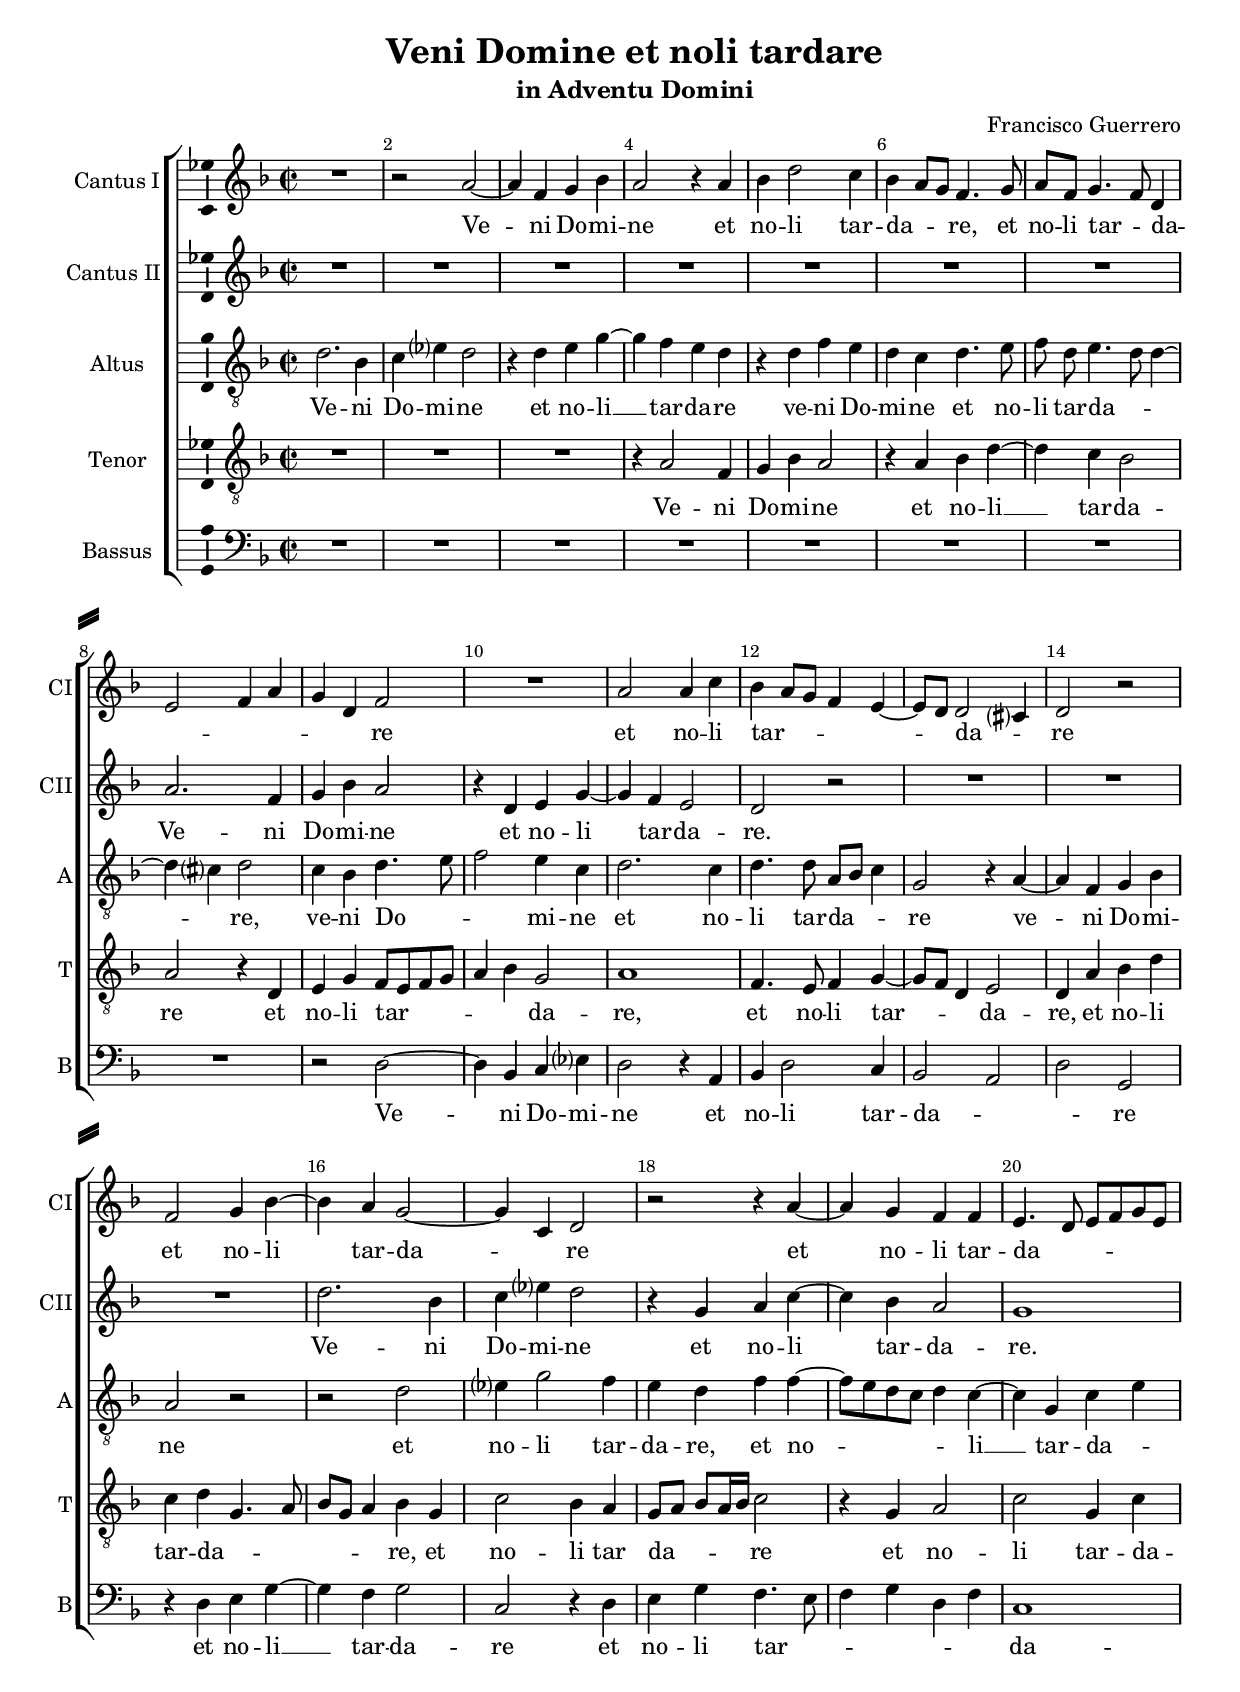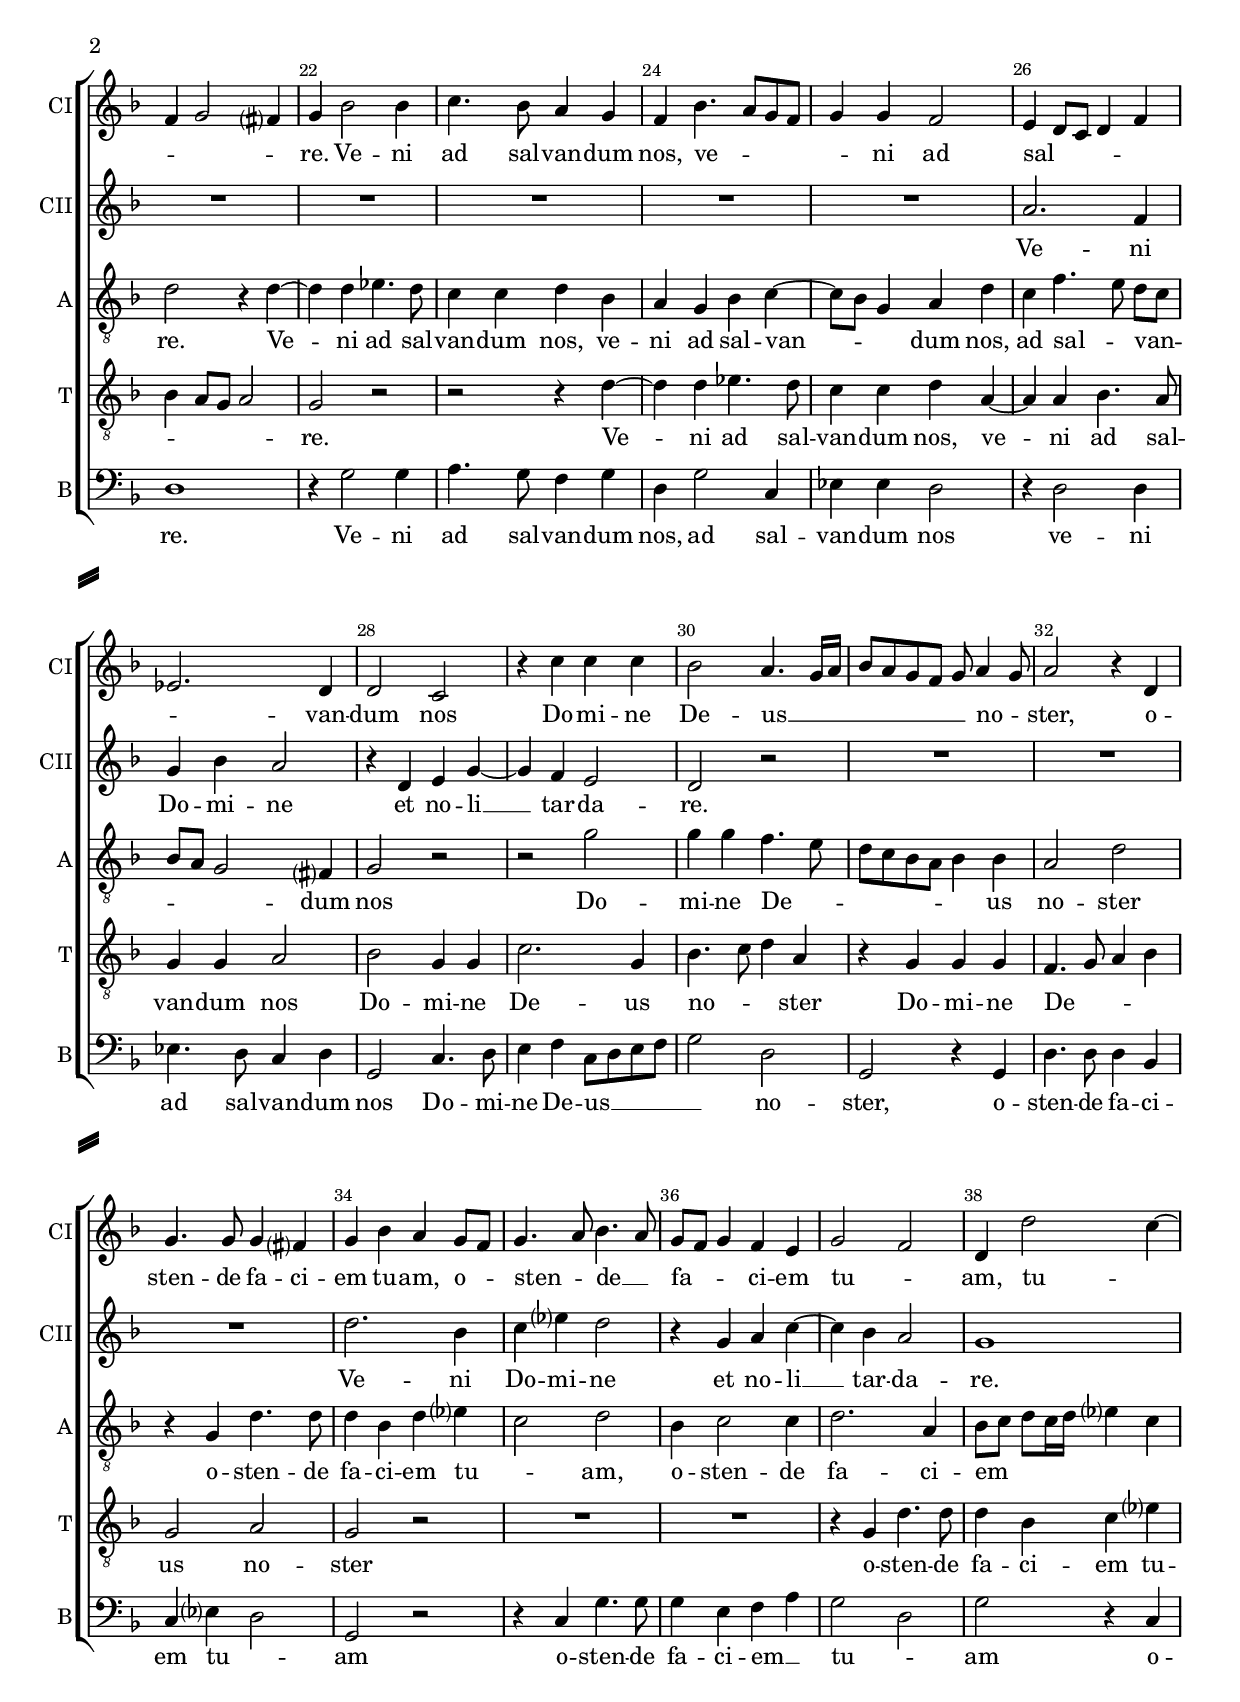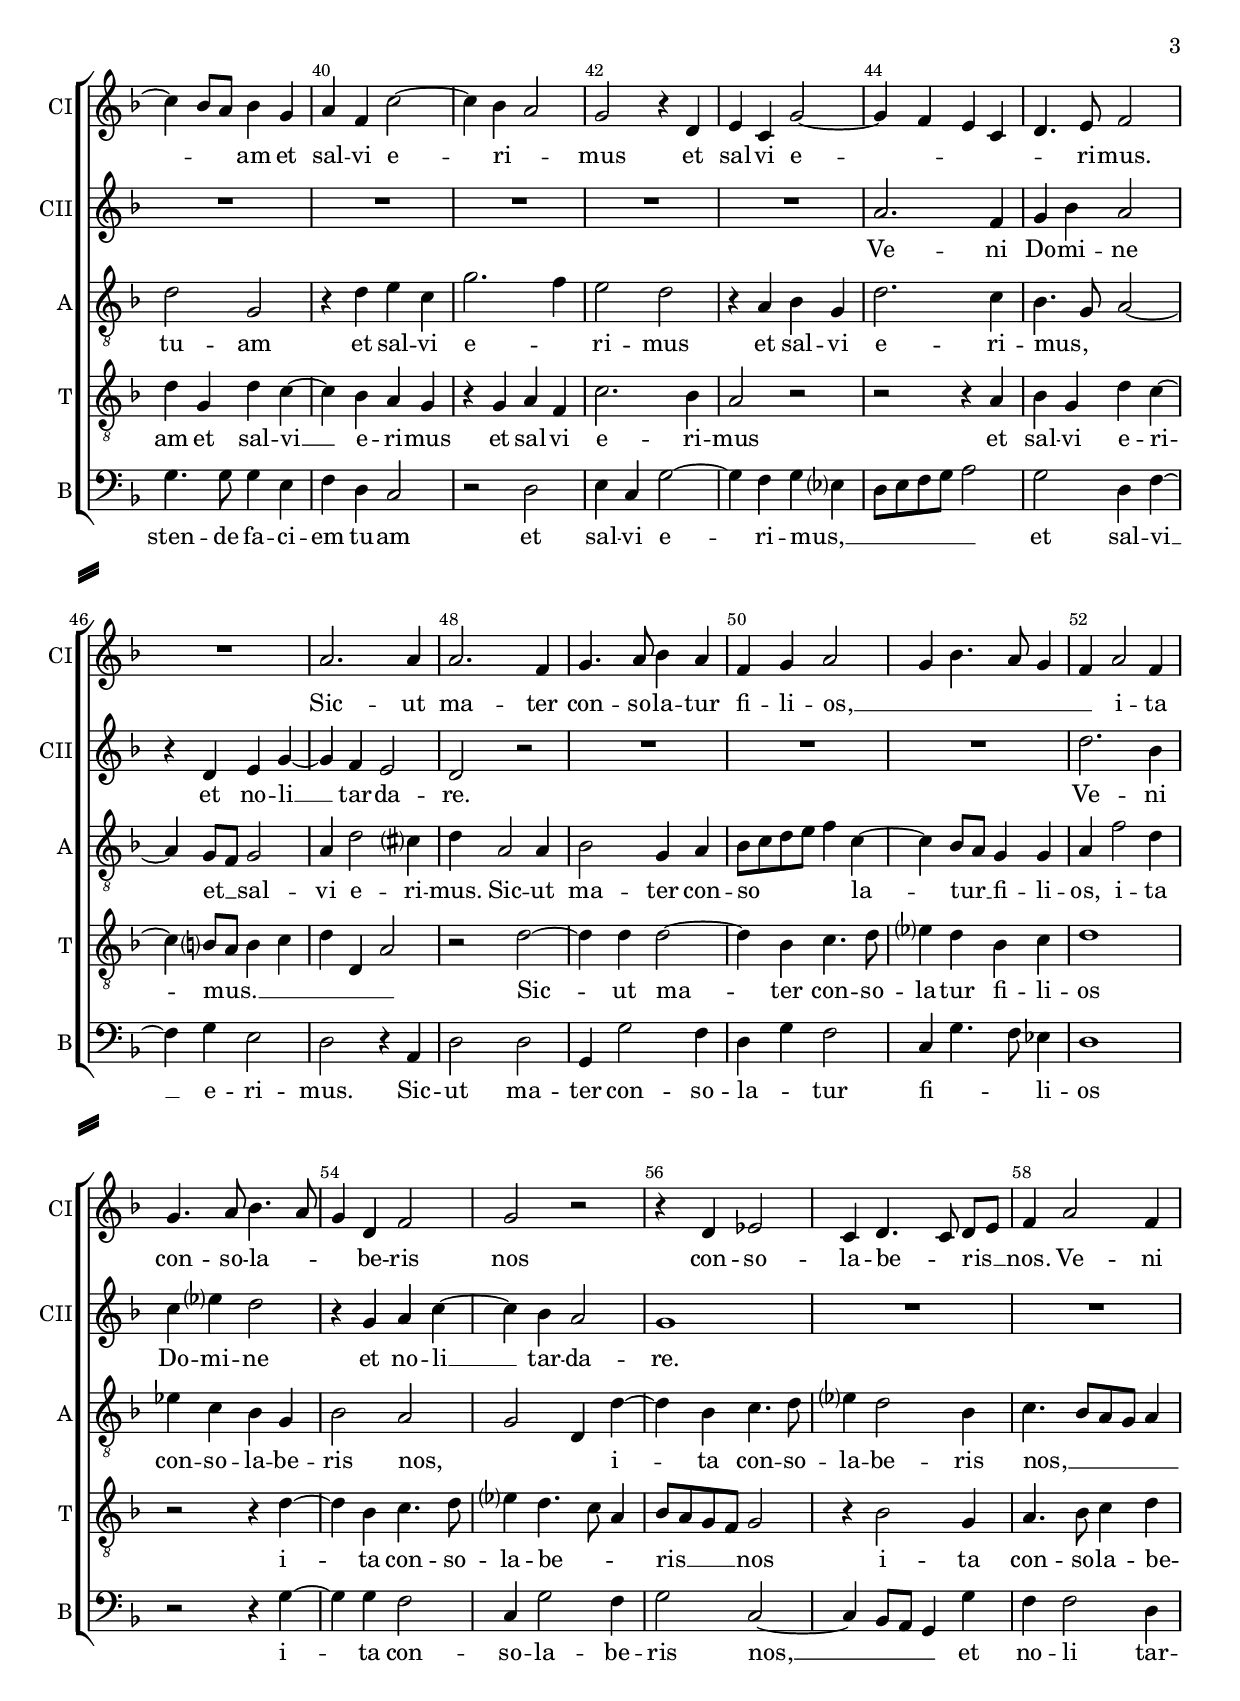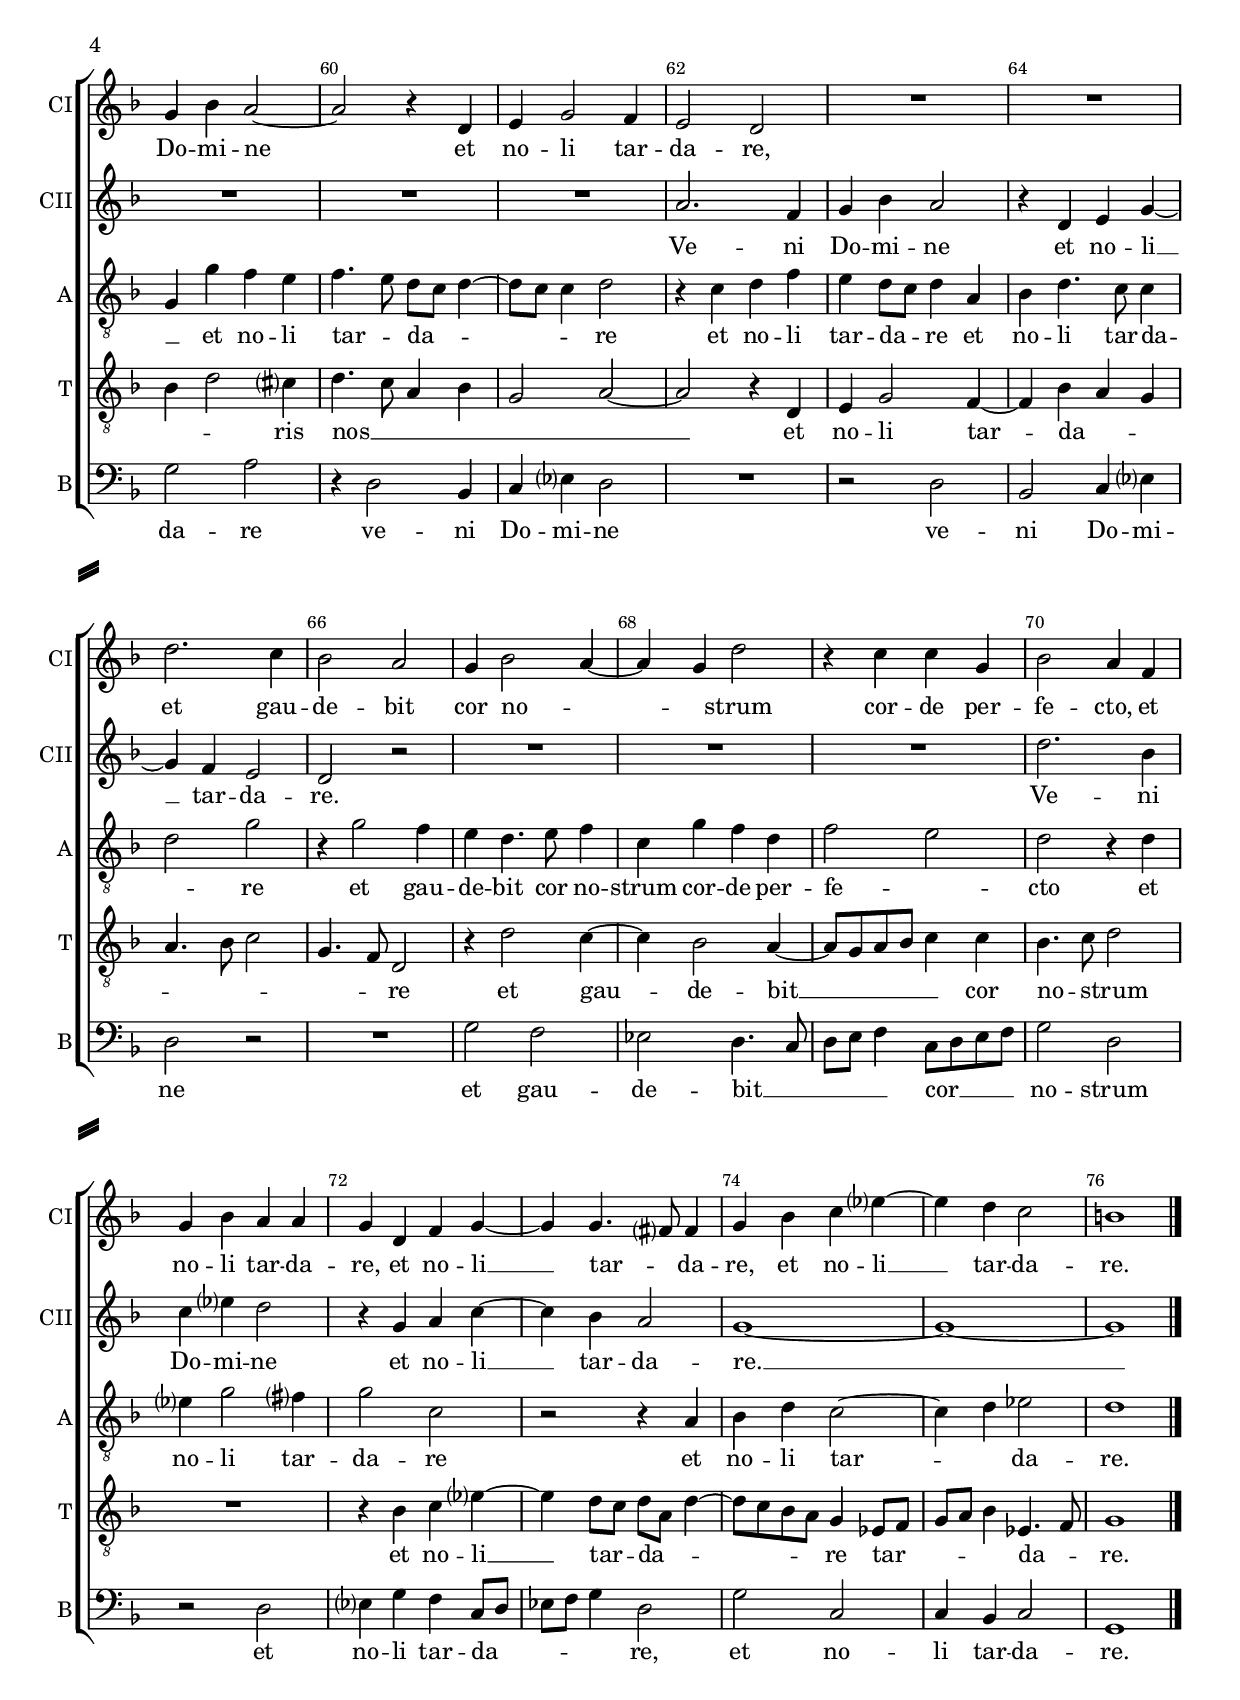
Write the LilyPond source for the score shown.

\version "2.18.2"

% закомментируйте строку ниже, чтобы получался pdf с навигацией
#(ly:set-option 'point-and-click #f)
#(ly:set-option 'midi-extension "mid")
#(set-default-paper-size "a4")
#(set-global-staff-size 19)

\header {
  title = "Veni Domine et noli tardare"
  subtitle = "in Adventu Domini"
  composer = "Francisco Guerrero"
  % Удалить строку версии LilyPond 
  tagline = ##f
}

\paper {
  %  #(set-paper-size "a4landscape" )
  system-separator-markup = \slashSeparator
  top-margin = 10
  left-margin = 15
  right-margin = 10
  bottom-margin = 10
  indent = 15
  ragged-bottom = ##f
  ragged-last-bottom = ##f
  %print-page-number = ##f
}

%make visible number of every 2-nd bar
secondbar = {
  \override Score.BarNumber.break-visibility = #end-of-line-invisible
  \set Score.barNumberVisibility = #(every-nth-bar-number-visible 2)
}

%use this as temporary line break
abr = { \break }

% uncommend next line when finished
%abr = {}

%once hide accidental (runaround for cadenza
nat = { \once \hide Accidental }

ficta = { \once \set suggestAccidentals = ##t }
fictab = { \ficta \once \override AccidentalSuggestion.parenthesized = ##t }

global = {
  \key d \minor
  \time 2/2
  \dynamicUp
%  \autoBeamOff
}

cantusi = \relative c'' {
  \global
  \secondbar  
  R1 |
  r2 a~ |
  a4 f g bes |
  a2 r4 a |
  bes d2 c4 |
  bes a8 g f4. g8 |
  a f g4. f8 d4 | \abr
  e2 f4 a |
  g d f2 |
  R1 |
  a2 a4 c |
  bes a8 g f4 e~ |
  e8 d d2 cis?4 |
  d2 r | \abr
  f2 g4 bes~ |
  bes a g2~ |
  g4 c, d2 |
  r r4 a'~ |
  a g f f |
  e4. d8 e f g e | \abr
  
  f4 g2 fis?4 |
  g bes2 bes4 |
  c4. bes8 a4 g |
  f bes4. a8 g f |
  g4 g f2 |
  e4 d8 c d4 f | \abr
  es2. d4 |
  d2 c |
  r4 c' c c |
  bes2 a4. g16 a |
  bes8 a g f g a4 g8 |
  a2 r4 d, | \abr
  g4. g8 g4 fis? |
  g bes a g8[ f] |
  g4. a8 bes4. a8 |
  g f g4 f e |
  g2 f |
  d4 d'2 c4~ | \abr
  
  c bes8 a bes4 g |
  a f c'2~ |
  c4 bes a2 |
  g r4 d |
  e c g'2~ |
  g4 f e c |
  d4. e8 f2 | \abr
  R1 |
  a2. a4 |
  a2. f4 |
  g4. a8 bes4 a |
  f g a2 |
  g4 bes4. a8 g4 |
  f a2 f4 | \abr
  g4. a8 bes4. a8 |
  g4 d f2 |
  g r |
  r4 d es2 |
  c4 d4. c8 d[ e] |
  f4 a2 f4 | \abr
  
  g bes a2~ |
  a r4 d, |
  e g2 f4 |
  e2 d |
  R1*2 | \abr
  d'2. c4 |
  bes2 a |
  g4 bes2 a4~ |
  a g d'2 |
  r4 c4 c g |
  bes2 a4 f | \abr
  g bes a a |
  g d f g~ |
  g g4. fis?8 fis4 |
  g bes c es?~ |
  es d c2 |
  b1 | \bar "|."
}


cantusii = \relative c'' {
  \global
  R1*7
  a2. f4 |
  g bes a2 |
  r4 d, e g~ |
  g f e2 |
  d2 r |
  R1*3 |
  d'2. bes4 |
  c es? d2 |
  r4 g, a c~ |
  c bes a2 |
  g1
  
  R1*5 |
  a2. f4 |
  g bes a2 |
  r4 d, e g~ |
  g f e2 |
  d r |
  R1*3 |
  d'2. bes4 |
  c es? d2 |
  r4 g, a c~ |
  c bes a2 |
  g1 |
  
  R1*5 |
  a2. f4 |
  g bes a2 |
  r4 d, e g~ |
  g f e2 |
  d r |
  R1*3 |
  d'2. bes4 |
  c es? d2 |
  r4 g, a c~ |
  c bes a2 |
  g1 |
  R1*2
  
  R1*3 |
  a2. f4 |
  g bes a2 |
  r4 d, e g~ |
  g f e2 |
  d r |
  R1*3 |
  d'2. bes4 |
  c es? d2 |
  r4 g, a c~ |
  c bes a2 |
  g1~ |
  g~ |
  g
}


altus = \relative c' {
  \global
  d2. bes4 |
  c es? d2 |
  r4 d e g~ |
  g f e d |
  r d f e |
  d c d4. e8 |
  \autoBeamOff f d \autoBeamOn e4. d8 d4~ |
  d cis? d2 |
  c4 bes d4. e8 |
  f2 e4 c |
  d2. c4 |
  d4. d8 a bes c4 |
  g2 r4 a~ |
  a f g bes |
  a2 r |
  r d |
  es?4 g2 f4 |
  e d f f~ |
  f8 e d c d4 c~ |
  c g c e
  
  d2 r4 d~ |
  d d es4. d8 |
  c4 c d bes |
  a g bes c~ |
  c8 bes g4 a d |
  c f4. e8 d[ c] |
  bes a g2 fis?4 |
  g2 r |
  r g' |
  g4 g f4. e8 |
  d c bes a bes4 bes |
  a2 d |
  r4 g, d'4. d8 |
  d4 bes d es? |
  c2 d |
  bes4 c2 c4 |
  d2. a4 |
  bes8[ c] d c16 d es?4 c
  
  d2 g, |
  r4 d' e c |
  g'2. f4 |
  e2 d |
  r4 a bes g |
  d'2. c4 |
  bes4. g8 a2~ |
  a4 g8 f g2 |
  a4 d2 cis?4 |
  d a2 a4 |
  bes2 g4 a |
  bes8 c d e f4 c~ |
  c bes8 a g4 g |
  a f'2 d4 |
  es c bes g |
  bes2 a |
  g d4 d'~ |
  d bes c4. d8 |
  es?4 d2 bes4 |
  c4. bes8[ a g] a4
  
  g g' f e |
  f4. e8 d c d4~ |
  d8 c c4 d2 |
  r4 c d f |
  e d8 c d4 a |
  bes d4. c8 c4 |
  d2 g |
  r4 g2 f4 |
  e d4. e8 f4 |
  c g' f d |
  f2 e |
  d2 r4 d |
  es? g2 fis?4 |
  g2 c, |
  r r4 a |
  bes d c2~ |
  c4 d es2 |
  d1
}


tenor = \relative c' {
  \global
  R1*3 |
  r4 a2 f4 |
  g bes a2 |
  r4 a bes d~ |
  d c bes2 |
  a r4 d, |
  e g f8 e f g |
  a4 bes g2 |
  a1 |
  f4. e8 f4 g~ |
  g8 f d4 e2 |
  d4 a' bes d |
  c d g,4. a8 |
  bes g a4 bes g |
  c2 bes4 a |
  g8[ a] bes a16 bes c2 |
  r4 g a2 |
  c g4 c |
  
  bes a8 g a2 |
  g r |
  r r4 d'~ |
  d d es4. d8 |
  c4 c d a~ |
  a a bes4. a8 |
  g4 g a2 |
  bes g4 g |
  c2. g4 |
  bes4. c8 d4 a |
  r g g g |
  f4. g8 a4 bes |
  g2 a |
  g r |
  R1*2 |
  r4 g d'4. d8 |
  d4 bes c es?
  
  d g, d' c~ |
  c bes a g |
  r g a f |
  c'2. bes4 |
  a2 r |
  r r4 a |
  bes g d' c~ |
  c b?8 a b4 c |
  d d, a'2 |
  r d~ |
  d4 d d2~ |
  d4 bes c4. d8 |
  es?4 d bes c |
  d1 |
  r2 r4 d~ |
  d bes c4. d8 |
  es?4 d4. c8 a4 |
  bes8 a g f g2 |
  r4 bes2 g4 |
  a4. bes8 c4 d |
  
  bes d2 cis?4 |
  d4. c8 a4 bes |
  g2 a~ |
  a r4 d, |
  e g2 f4~ |
  f bes a g |
  a4. bes8 c2 |
  g4. f8 d2 |
  r4 d'2 c4~ |
  c bes2 a4~ |
  a8 g a bes c4 c |
  bes4. c8 d2 |
  R1 |
  r4 bes c es?~ |
  es d8 c d a d4~ |
  d8 c bes a g4 es8 f |
  g a bes4 es,4. f8 |
  g1
}

bassus = \relative c {
  \global
  R1*8 |
  r2 d~ |
  d4 bes c es? |
  d2 r4 a |
  bes d2 c4 |
  bes2 a d g, |
  r4 d' e g~ |
  g f g2 |
  c, r4 d |
  e g f4. e8 |
  f4 g d f |
  c1
  
  d1 |
  r4 g2 g4 |
  a4. g8 f4 g |
  d g2 c,4 |
  es es d2 |
  r4 d2 d4 |
  es4. d8 c4 d |
  g,2 c4. d8 |
  e4 f c8 d e f |
  g2 d |
  g, r4 g |
  d'4. d8 d4 bes |
  c es? d2 |
  g, r |
  r4 c g'4. g8 |
  g4 e f a |
  g2 d |
  g r4 c,
  
  g'4. g8 g4 e |
  f d c2 |
  r d |
  e4 c g'2~ |
  g4 f g es? |
  d8 e f g a2 |
  g d4 f~ |
  f g e2 |
  d r4 a |
  d2 d |
  g,4 g'2 f4 |
  d g f2 |
  c4 g'4. f8 es4 |
  d1 |
  r2 r4 g~ |
  g g f2 |
  c4 g'2 f4 |
  g2 c,~ |
  c4 bes8 a g4 g' |
  f f2 d4
  
   g2 a |
   r4 d,2 bes4 |
   c es? d2 |
   R1 |
   r2 d |
   bes c4 es? |
   d2 r |
   R1 |
   g2 f |
   es d4. c8 |
   d e f4 c8 d e f |
   g2 d |
   r d |
   es?4 g f c8 d |
   es f g4 d2 |
   g c, |
   c4 bes c2 |
   g1
}

cantusil = \lyricmode {
  Ve -- ni Do -- mi -- ne et no -- li tar -- da -- _ _ re, et no -- li tar -- _ da --
  _ _ _ _ _ re et no -- li tar -- _ _ _ _ _ da -- _ re
  et no -- li tar -- da -- _ re et no -- li tar -- da -- _ _ _ _ _
  
  _ _ _ re. Ve -- ni ad sal -- van -- dum nos, ve -- _ _ _ _ ni ad sal -- _ _ _ _ 
  _ van -- dum nos Do -- mi -- ne De -- us __ _ _ _ _ _ _ _ no -- _ ster, o --
  sten -- de fa -- ci -- em tu -- am, o -- _ sten -- _ de __ _ fa -- _ _ ci -- em tu -- _ am, tu -- _
  
  _ _ am et sal -- vi e -- ri -- _ mus et sal -- vi e -- _ _ _ _ ri -- mus.
  Sic -- ut ma -- ter con -- so -- la -- tur fi -- li -- os, __ _ _ _ _ _ i -- ta
  con -- so -- la -- _ _ be -- ris nos con -- so -- la -- be -- _ ris __ _ nos. Ve -- ni
  
  Do -- mi -- ne et no -- li tar -- da -- re,
  et gau -- de -- bit cor no -- _ _ strum cor -- de per -- fe -- cto, et
  no -- li tar -- da -- re, et no -- li __ tar -- _ da -- re, et no -- li __ tar -- da -- re.
}

cantusiil = \lyricmode {
  Ve -- ni Do -- mi -- ne et no -- li tar -- da -- re.
  Ve -- ni Do -- mi -- ne et no -- li tar -- da -- re.
  
  Ve -- ni
  Do -- mi -- ne et no -- li __ tar -- da -- re.
  Ve -- ni Do -- mi -- ne et no -- li __ tar -- da -- re.
  
  Ve -- ni Do -- mi -- ne
  et no -- li __ tar -- da -- re. Ve -- ni
  Do -- mi -- ne et no -- li __ tar -- da -- re.
  
  Ve -- ni Do -- mi -- ne et no -- li __
  tar -- da -- re. Ve -- ni
  Do -- mi -- ne et no -- li __ tar -- da -- re. __
}

altusl = \lyricmode {
  Ve -- ni Do -- mi -- ne et no -- li __ tar -- da -- re ve -- ni Do -- mi -- ne et no -- li tar -- da -- _ _
  _ re, ve -- ni Do -- _ _ mi -- ne et no -- li tar -- da -- _ _ re ve -- ni Do -- mi --
  ne et no -- li tar -- da -- re, et no -- _ _ _ _ li __ tar -- da -- _
  
  re. Ve -- ni ad sal -- van -- dum nos, ve -- ni ad sal -- van -- _ _ dum nos, ad sal -- _ van -- _
  _ _ _ dum nos Do -- mi -- ne De -- _ _ _ _ _ _ us no -- ster
  o -- sten -- de fa -- ci -- em tu -- _ am, o -- sten -- de fa -- ci -- em _ _ _ _ _ _
  
  tu -- am et sal -- vi e -- _ ri -- mus et sal -- vi e -- ri -- mus, _ _
  et __ _ sal -- vi e -- ri -- mus. Sic -- ut ma -- ter con -- so _ _ _ _ la -- tur __ _ fi -- li -- os, i -- ta
  con -- so -- la -- be -- ris nos,__ _ _ i -- ta con -- so -- la -- be -- ris nos, __ _ _ _ _
  
  _ et no -- li tar -- _ da -- _ _ _ _ re et no -- li tar -- da -- _ re et no -- li tar -- da --
  _ re et gau -- de -- bit cor no -- strum cor -- de per -- fe -- _ cto et
  no -- li tar -- da -- re et no -- li tar -- _ da -- re.
}

tenorl = \lyricmode {
  Ve -- ni Do -- mi -- ne et no -- li __ tar -- da --
  re et no -- li tar -- _ _ _ _ _ da -- re, et no -- li tar -- _ _ da -- re, et no -- li
  tar -- da -- _ _ _ _ _ re, et no -- li tar da -- _ _ _ _ re et no -- li tar -- da --
  
  _ _ _ _ re. Ve -- ni ad sal -- van -- dum nos, ve -- ni ad sal --
  van -- dum nos Do -- mi -- ne De -- us no -- _ _ ster Do -- mi -- ne De -- _ _ _
  us no -- ster o -- sten -- de fa -- ci -- em tu --
  
  am et sal -- vi __ e -- ri -- mus et sal -- vi e -- ri -- mus et sal -- vi e -- ri --
  mus. __ _ _ _ _ _ _ Sic -- ut ma -- ter con -- so -- la -- tur fi -- li -- os
  i -- ta con -- so -- la -- be -- _ _ ris __ _ _ _ nos i -- ta con -- so -- la -- be --
  
  _ _ ris nos __ _ _ _ _ _ et no -- li tar -- da -- _ _
  _ _ _ _ _ re et gau -- de -- bit __ _ _ _ _ cor no -- _ strum
  et no -- li __ tar -- _ da -- _ _ _ _ _ re tar -- _ _ _ _ da -- _ re.
}

bassusl = \lyricmode {
  Ve -- ni Do -- mi -- ne et no -- li tar -- da -- _ _ re
  et no -- li __ tar -- da -- re et no -- li tar -- _ _ _ _ _ da --
  
  re. Ve -- ni ad sal -- van -- dum nos, ad sal -- van -- dum nos ve -- ni
  ad sal -- van -- dum nos Do -- mi -- ne De -- us __ _ _ _ _ no -- ster, o -- sten -- de fa -- ci --
  em tu -- _ am o -- sten -- de fa -- ci -- em __ _ tu -- _ am o --
  
  sten -- de fa -- ci -- em tu -- am et sal -- vi e -- ri -- mus, __ _ _ _ _ _ _ et sal -- vi __
  e -- ri -- mus. Sic -- ut ma -- ter con -- so -- la -- _ tur fi -- _ _ li -- os
  i -- ta con -- so -- la -- be -- ris nos, __ _ _ _ et no -- li tar --
  
  da -- re ve -- ni Do -- mi -- ne ve -- ni Do -- mi --
  ne et gau -- de -- bit __ _ _ _ _ cor __ _ _ _ no -- strum
  et no -- li tar -- da -- _ _ _ _ re, et no -- li tar -- da -- re.
}

\bookpart {
  \score {
    %  \transpose c bes {
    \new ChoirStaff <<
      
      %staff for cantus I
      \new Staff = "cantusi" \with {
        instrumentName = \markup "Cantus I"
        shortInstrumentName = "CI"
        midiInstrument = "choir aahs"
      }
      { \new Voice = "cantusi" { \cantusi } }   
      \new Lyrics = "cantusi"
      
      %staff for cantus II
      \new Staff = "cantusii" \with {
        instrumentName = \markup "Cantus II"
        shortInstrumentName = "CII"
        midiInstrument = "choir aahs"
      }
      { \new Voice = "cantusii" { \cantusii } }   
      \new Lyrics = "cantusii"
      
      %staff for altus
      \new Staff = "altus" \with {
        instrumentName = \markup "Altus"
        shortInstrumentName = "A"
        midiInstrument = "choir aahs"
      }
      { \new Voice = "altus" { \clef "G_8" \altus } }  
      \new Lyrics = "altus"
      
      %staff for tenor
      \new Staff = "tenor" \with {
        instrumentName = \markup "Tenor"
        shortInstrumentName = "T"
        midiInstrument = "choir aahs"
      }
      { \new Voice = "tenor" { \clef "G_8" \tenor } }
      \new Lyrics = "tenor"
          
      %staff for bassus
      \new Staff = "bassus" \with {
        instrumentName = \markup "Bassus"
        shortInstrumentName = "B"
        midiInstrument = "choir aahs"
      }
      { \new Voice = "bassus" { \clef "bass" \bassus } }
      \new Lyrics = "bassus"
      
      %lyrics
      \context Lyrics = "cantusi" { \lyricsto "cantusi" { \cantusil }}
      \context Lyrics = "cantusii" { \lyricsto "cantusii" { \cantusiil }}
      \context Lyrics = "altus" { \lyricsto "altus" { \altusl }}
      \context Lyrics = "tenor" { \lyricsto "tenor" { \tenorl }}
      \context Lyrics = "bassus" { \lyricsto "bassus" { \bassusl }}
    >>
    %  }  % transposeµ
    \layout { 
      \context {
        \Staff
        % удаляем обозначение темпа из общего плана
        %  \remove "Time_signature_engraver"
        %  \remove "Bar_number_engraver"
        \consists Ambitus_engraver
      }
      %Metronome_mark_engraver
    }
    \midi {
      \tempo 4=90
    }
  }
}

rehearsalMidi = #
(define-music-function
 (parser location name midiInstrument lyrics) (string? string? ly:music?)
 #{
   \unfoldRepeats <<
     \new Staff = "cantusi" \new Voice = "cantusi" { \cantusi }
     \new Staff = "cantusii" \new Voice = "cantusii" { \cantusii }
     \new Staff = "altus" \new Voice = "altus" { \altus }
     \new Staff = "tenor" \new Voice = "tenor" { \tenor }
     \new Staff = "bassus" \new Voice = "bassus" { \bassus }
     \context Staff = $name {
       \set Score.midiMinimumVolume = #0.5
       \set Score.midiMaximumVolume = #0.5
       \set Score.tempoWholesPerMinute = #(ly:make-moment 100 4)
       \set Staff.midiMinimumVolume = #0.8
       \set Staff.midiMaximumVolume = #1.0
       \set Staff.midiInstrument = $midiInstrument
     }
     \new Lyrics \with {
       alignBelowContext = $name
     } \lyricsto $name $lyrics
   >>
 #})

% MIDI для репетиции:
\book {
  \bookOutputSuffix "cantusi"
  \score {
    \rehearsalMidi "cantusi" "soprano sax" \cantusil
    \midi { }
  }
}

\book {
  \bookOutputSuffix "cantusii"
  \score {
    \rehearsalMidi "cantusii" "soprano sax" \cantusiil
    \midi { }
  }
}

\book {
  \bookOutputSuffix "altus"
  \score {
    \rehearsalMidi "altus" "tenor sax" \altusl
    \midi { }
  }
}

\book {
  \bookOutputSuffix "tenor"
  \score {
    \rehearsalMidi "tenor" "tenor sax" \tenorl
    \midi { }
  }
}

\book {
  \bookOutputSuffix "bassus"
  \score {
    \rehearsalMidi "bassus" "tenor sax" \bassusl
    \midi { }
  }
}
